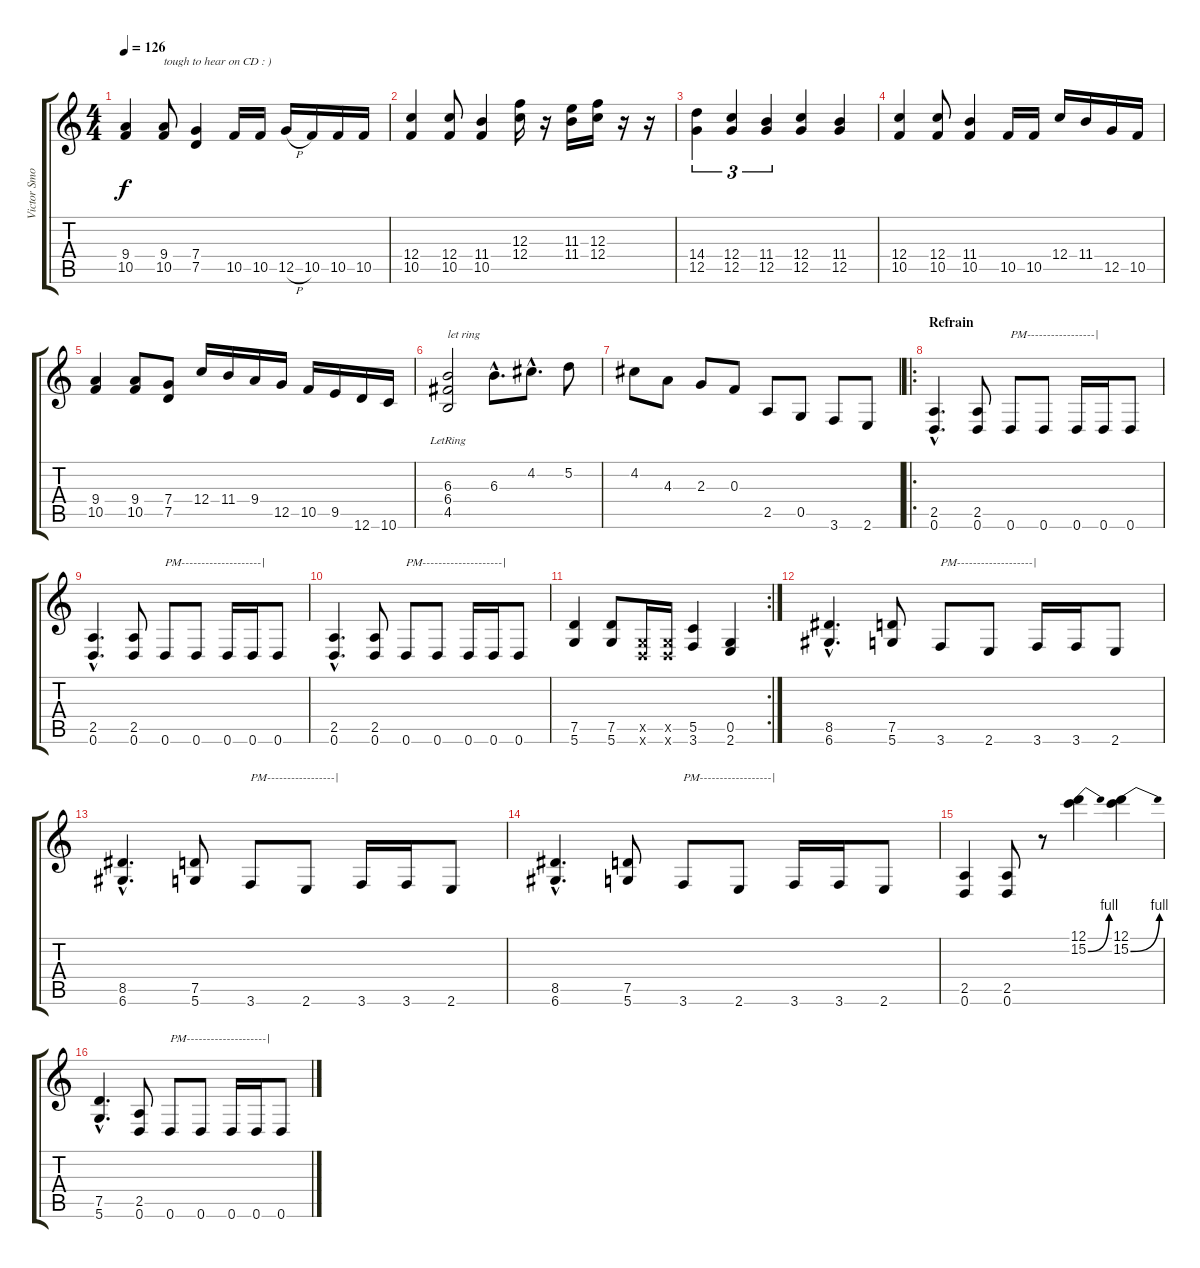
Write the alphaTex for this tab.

\track ("Victor Smolski" "Victor Smo") {instrument distortionguitar}
\staff {score tabs}
\tuning (D4 A3 F3 C3 G2 D2) {hide}
\ts (4 4)
\tempo 126
\clef g2
\ks c
(9.4 10.5).4{dy f} (9.4 10.5).8{txt "tough to hear on CD : )"} (7.4 7.5).4 10.5.16 10.5.16 12.5{h}.16 10.5.16 10.5.16 10.5.16 |
(12.4 10.5).4 (12.4 10.5).8 (11.4 10.5).4 (12.3 12.4).16 r.16 (11.3 11.4).16 (12.3 12.4).16 r.16 r.16 |
(14.4 12.5).4{tu (3 2)} (12.4 12.5).4{tu (3 2)} (11.4 12.5).4{tu (3 2)} (12.4 12.5).4 (11.4 12.5).4 |
(12.4 10.5).4 (12.4 10.5).8 (11.4 10.5).4 10.5.16 10.5.16 12.4.16 11.4.16 12.5.16 10.5.16 |
(9.4 10.5).4 (9.4 10.5).8 (7.4 7.5).8 12.4.16 11.4.16 9.4.16 12.5.16 10.5.16 9.5.16 12.6.16 10.6.16 |
(6.3 6.4{lr} 4.5{lr}).2{txt "let ring"} 6.3{hac}.8{d} 4.2{hac}.8{d} 5.2.8 |
4.2.8 4.3.8 2.3.8 0.3.8 2.5.8 0.5.8 3.6.8 2.6.8 |
\ro
\section ("" "Refrain")
(2.5{hac} 0.6{hac}).4{d} (2.5 0.6).8 0.6.8{txt "PM-----------------|"} 0.6.8 0.6.16 0.6.16 0.6.8 |
(2.5{hac} 0.6{hac}).4{d} (2.5 0.6).8 0.6.8{txt "PM--------------------|"} 0.6.8 0.6.16 0.6.16 0.6.8 |
(2.5{hac} 0.6{hac}).4{d} (2.5 0.6).8 0.6.8{txt "PM--------------------|"} 0.6.8 0.6.16 0.6.16 0.6.8 |
\rc 2
(7.5 5.6).4 (7.5 5.6).8 (0.5{x} 0.6{x}).16 (0.5{x} 0.6{x}).16 (5.5 3.6).4 (0.5 2.6).4 |
(8.5{hac} 6.6{hac}).4{d} (7.5 5.6).8 3.6.8{txt "PM-------------------|"} 2.6.8 3.6.16 3.6.16 2.6.8 |
(8.5{hac} 6.6{hac}).4{d} (7.5 5.6).8 3.6.8{txt "PM-----------------|"} 2.6.8 3.6.16 3.6.16 2.6.8 |
(8.5{hac} 6.6{hac}).4{d} (7.5 5.6).8 3.6.8{txt "PM------------------|"} 2.6.8 3.6.16 3.6.16 2.6.8 |
(2.5 0.6).4 (2.5 0.6).8 r.8 (12.1 15.2{be (bend 0 0 60 4)}).4 (12.1 15.2{be (bend 0 0 60 4)}).4 |
(7.5{hac} 5.6{hac}).4{d} (2.5 0.6).8 0.6.8{txt "PM--------------------|"} 0.6.8 0.6.16 0.6.16 0.6.8
